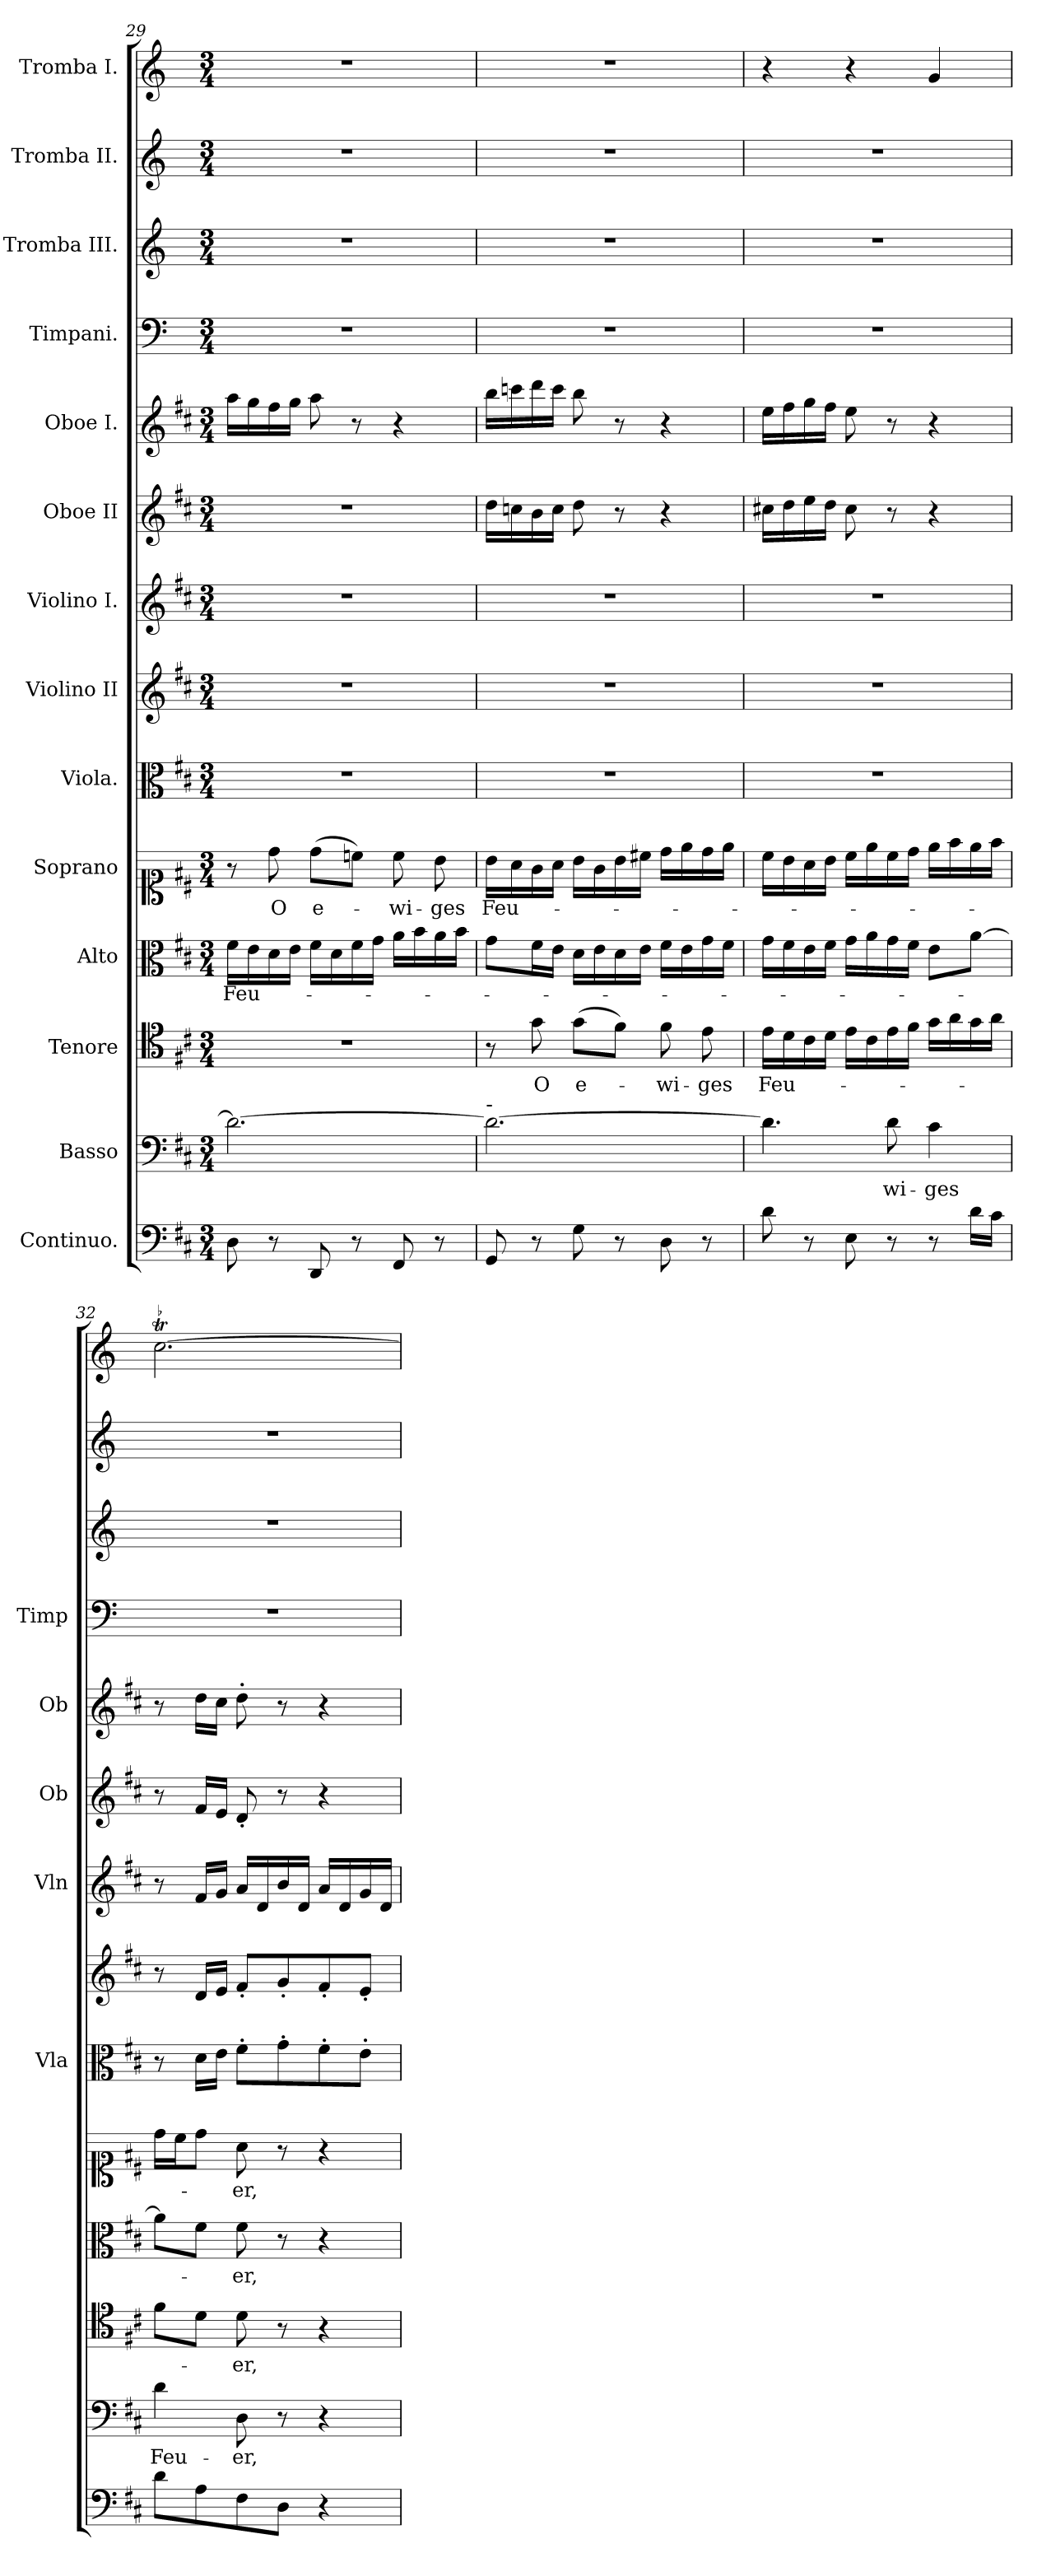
**kern	**kern	**text	**kern	**text	**kern	**text	**kern	**text	**kern	**kern	**kern	**kern	**kern	**kern	**kern	**kern	**kern
*part14	*part13	*part13	*part12	*part12	*part11	*part11	*part10	*part10	*part9	*part8	*part7	*part6	*part5	*part4	*part3	*part2	*part1
*staff14	*staff13	*staff13	*staff12	*staff12	*staff11	*staff11	*staff10	*staff10	*staff9	*staff8	*staff7	*staff6	*staff5	*staff4	*staff3	*staff2	*staff1
*I"Continuo.	*I"Basso	*	*I"Tenore	*	*I"Alto	*	*I"Soprano	*	*I"Viola.	*I"Violino II	*I"Violino I.	*I"Oboe II	*I"Oboe I.	*I"Timpani.	*I"Tromba III.	*I"Tromba II.	*I"Tromba I.
*	*	*	*	*	*	*	*	*	*I'Vla	*	*I'Vln	*I'Ob	*I'Ob	*I'Timp	*	*	*
*clefF4	*clefF4	*	*clefC4	*	*clefC3	*	*clefC1	*	*clefC3	*clefG2	*clefG2	*clefG2	*clefG2	*clefF4	*clefG2	*clefG2	*clefG2
*	*	*	*	*	*	*	*	*	*	*	*	*	*	*ITrd-1c-2	*ITrd-1c-2	*ITrd-1c-2	*ITrd-1c-2
*k[f#c#]	*k[f#c#]	*	*k[f#c#]	*	*k[f#c#]	*	*k[f#c#]	*	*k[f#c#]	*k[f#c#]	*k[f#c#]	*k[f#c#]	*k[f#c#]	*k[f#c#]	*k[f#c#]	*k[f#c#]	*k[f#c#]
*M3/4	*M3/4	*	*M3/4	*	*M3/4	*	*M3/4	*	*M3/4	*M3/4	*M3/4	*M3/4	*M3/4	*M3/4	*M3/4	*M3/4	*M3/4
=29	=29	=29	=29	=29	=29	=29	=29	=29	=29	=29	=29	=29	=29	=29	=29	=29	=29
!	!	!	!	!	!	!LO:LY:b	!	!	!	!	!	!	!	!	!	!	!
8D\	2.d\_	.	2.r	.	16f#\LL	Feu-	8r	.	2.r	2.r	2.r	2.r	16aa\LL	2.r	2.r	2.r	2.r
.	.	.	.	.	16e\	.	.	.	.	.	.	.	16gg\	.	.	.	.
!	!	!	!	!	!	!	!	!LO:LY:b	!	!	!	!	!	!	!	!	!
8r	.	.	.	.	16d\	.	8dd\	-O	.	.	.	.	16ff#\	.	.	.	.
.	.	.	.	.	16e\JJ	.	.	.	.	.	.	.	16gg\JJ	.	.	.	.
!	!	!	!	!	!	!	!	!LO:LY:b	!	!	!	!	!	!	!	!	!
8DD/	.	.	.	.	16f#\LL	.	(>8dd\L	e-	.	.	.	.	8aa\	.	.	.	.
.	.	.	.	.	16d\	.	.	.	.	.	.	.	.	.	.	.	.
8r	.	.	.	.	16f#\	.	8ccn\J)	.	.	.	.	.	8r	.	.	.	.
.	.	.	.	.	16g\JJ	.	.	.	.	.	.	.	.	.	.	.	.
!	!	!	!	!	!	!	!	!LO:LY:b	!	!	!	!	!	!	!	!	!
8FF#/	.	.	.	.	16a\LL	.	8cc\	-wi-	.	.	.	.	4r	.	.	.	.
.	.	.	.	.	16b\	.	.	.	.	.	.	.	.	.	.	.	.
!	!	!	!	!	!	!	!	!LO:LY:b	!	!	!	!	!	!	!	!	!
8r	.	.	.	.	16a\	.	8b\	-ges	.	.	.	.	.	.	.	.	.
.	.	.	.	.	16b\JJ	.	.	.	.	.	.	.	.	.	.	.	.
!!LO:PB:g=z
=30	=30	=30	=30	=30	=30	=30	=30	=30	=30	=30	=30	=30	=30	=30	=30	=30	=30
!	!LO:TX:a:t=-	!	!	!	!	!	!	!	!	!	!	!	!	!	!	!	!
!	!	!	!	!	!	!	!	!LO:LY:b	!	!	!	!	!	!	!	!	!
8GG/	2.d\_	.	8r	.	8g\L	.	16b\LL	-Feu-	2.r	2.r	2.r	16dd\LL	16bb\LL	2.r	2.r	2.r	2.r
.	.	.	.	.	.	.	16a\	.	.	.	.	16ccn\	16cccn\	.	.	.	.
!	!	!	!	!LO:LY:b	!	!	!	!	!	!	!	!	!	!	!	!	!
8r	.	.	8g\	O	16f#\L	.	16g\	.	.	.	.	16b\	16ddd\	.	.	.	.
.	.	.	.	.	16e\JJ	.	16a\JJ	.	.	.	.	16cc\JJ	16ccc\JJ	.	.	.	.
!	!	!	!	!LO:LY:b	!	!	!	!	!	!	!	!	!	!	!	!	!
8G\	.	.	(>8g\L	e-	16d\LL	.	16b\LL	.	.	.	.	8dd\	8bb\	.	.	.	.
.	.	.	.	.	16e\	.	16g\	.	.	.	.	.	.	.	.	.	.
8r	.	.	8f#\J)	.	16d\	.	16b\	.	.	.	.	8r	8r	.	.	.	.
.	.	.	.	.	16e\JJ	.	16cc#X\JJ	.	.	.	.	.	.	.	.	.	.
!	!	!	!	!LO:LY:b	!	!	!	!	!	!	!	!	!	!	!	!	!
8D\	.	.	8f#\	-wi-	16f#\LL	.	16dd\LL	.	.	.	.	4r	4r	.	.	.	.
.	.	.	.	.	16e\	.	16ee\	.	.	.	.	.	.	.	.	.	.
!	!	!	!	!LO:LY:b	!	!	!	!	!	!	!	!	!	!	!	!	!
8r	.	.	8e\	-ges	16g\	.	16dd\	.	.	.	.	.	.	.	.	.	.
.	.	.	.	.	16f#\JJ	.	16ee\JJ	.	.	.	.	.	.	.	.	.	.
=31	=31	=31	=31	=31	=31	=31	=31	=31	=31	=31	=31	=31	=31	=31	=31	=31	=31
!	!	!LO:LY:b	!	!LO:LY:b	!	!	!	!	!	!	!	!	!	!	!	!	!
8d\	4.d\]	--	16e\LL	Feu-	16g\LL	.	16cc#\LL	.	2.r	2.r	2.r	16cc#X\LL	16ee\LL	2.r	2.r	2.r	4r
.	.	.	16d\	.	16f#\	.	16b\	.	.	.	.	16dd\	16ff#\	.	.	.	.
8r	.	.	16c#\	.	16e\	.	16a\	.	.	.	.	16ee\	16gg\	.	.	.	.
.	.	.	16d\JJ	.	16f#\JJ	.	16b\JJ	.	.	.	.	16dd\JJ	16ff#\JJ	.	.	.	.
8E\	.	.	16e\LL	.	16g\LL	.	16cc#\LL	.	.	.	.	8cc#\	8ee\	.	.	.	4r
.	.	.	16c#\	.	16a\	.	16ee\	.	.	.	.	.	.	.	.	.	.
!	!	!LO:LY:b	!	!	!	!	!	!	!	!	!	!	!	!	!	!	!
8r	8d\	-wi-	16e\	.	16g\	.	16cc#\	.	.	.	.	8r	8r	.	.	.	.
.	.	.	16f#\JJ	.	16f#\JJ	.	16dd\JJ	.	.	.	.	.	.	.	.	.	.
!	!	!LO:LY:b	!	!	!	!	!	!	!	!	!	!	!	!	!	!	!
8r	4c#\	-ges	16g\LL	.	8e\L	.	16ee\LL	.	.	.	.	4r	4r	.	.	.	4a/
.	.	.	16a\	.	.	.	16ff#\	.	.	.	.	.	.	.	.	.	.
16d\LL	.	.	16g\	.	[8a\J	.	16ee\	.	.	.	.	.	.	.	.	.	.
16c#\JJ	.	.	16a\JJ	.	.	.	16ff#\JJ	.	.	.	.	.	.	.	.	.	.
=32	=32	=32	=32	=32	=32	=32	=32	=32	=32	=32	=32	=32	=32	=32	=32	=32	=32
!	!	!LO:LY:b	!	!	!	!	!	!	!	!	!	!	!	!	!	!	!
8d\L	4d\	Feu-	8f#\L	.	8a\L]	.	16dd\LL	.	8r	8r	8r	8r	8r	2.r	2.r	2.r	[2.ddt\
.	.	.	.	.	.	.	16cc#\J	.	.	.	.	.	.	.	.	.	.
8A\	.	.	8d\J	.	8f#\J	.	8dd\J	.	16d\LL	16d/LL	16f#/LL	16f#/LL	16dd\LL	.	.	.	.
.	.	.	.	.	.	.	.	.	16e\JJ	16e/JJ	16g/JJ	16e/JJ	16cc#\JJ	.	.	.	.
!	!	!LO:LY:b	!	!LO:LY:b	!	!LO:LY:b	!	!LO:LY:b	!	!	!	!	!	!	!	!	!
8F#\	8D\	-er,	8d\	er,	8f#\	er,	8a\	er,	8f#'\L	8f#'/L	16a/LL	8d'/	8dd'\	.	.	.	.
.	.	.	.	.	.	.	.	.	.	.	16d/	.	.	.	.	.	.
8D\J	8r	.	8r	.	8r	.	8r	.	8g'\	8g'/	16b/	8r	8r	.	.	.	.
.	.	.	.	.	.	.	.	.	.	.	16d/JJ	.	.	.	.	.	.
4r	4r	.	4r	.	4r	.	4r	.	8f#'\	8f#'/	16a/LL	4r	4r	.	.	.	.
.	.	.	.	.	.	.	.	.	.	.	16d/	.	.	.	.	.	.
.	.	.	.	.	.	.	.	.	8e'\J	8e'/J	16g/	.	.	.	.	.	.
.	.	.	.	.	.	.	.	.	.	.	16d/JJ	.	.	.	.	.	.
=	=	=	=	=	=	=	=	=	=	=	=	=	=	=	=	=	=
*-	*-	*-	*-	*-	*-	*-	*-	*-	*-	*-	*-	*-	*-	*-	*-	*-	*-
